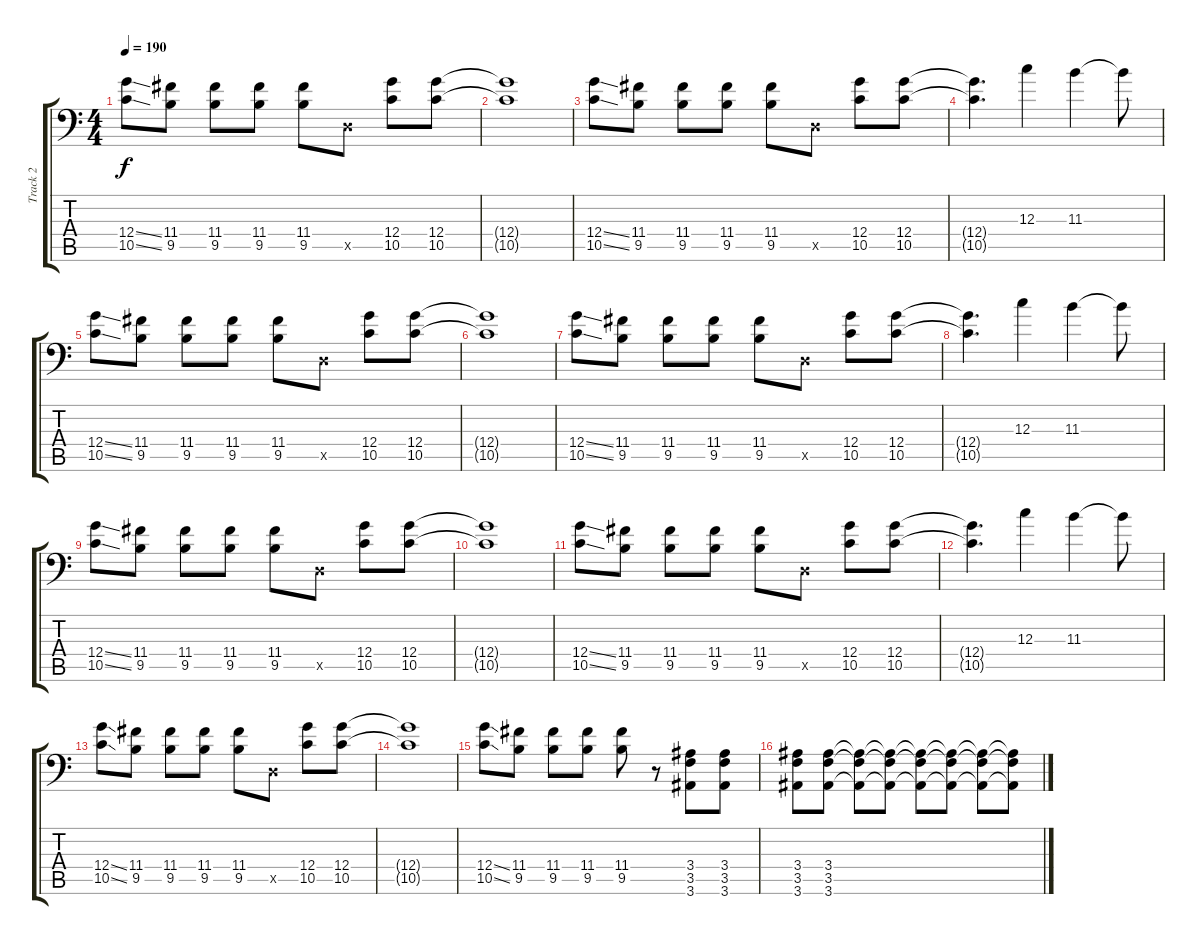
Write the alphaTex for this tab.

\track ("Track 2" "Track 2") {instrument overdrivenguitar}
\staff {score tabs}
\tuning (A3 F3 C3 G2 D2 G1) {hide}
\ts (4 4)
\tempo 190
\clef f4
\ks c
(12.4{ss} 10.5{ss}).8{dy f} (11.4 9.5).8 (11.4 9.5).8 (11.4 9.5).8 (11.4 9.5).8 0.5{x}.8 (12.4 10.5).8 (12.4 10.5).8 |
(12.4{t} 10.5{t}).1 |
(12.4{ss} 10.5{ss}).8 (11.4 9.5).8 (11.4 9.5).8 (11.4 9.5).8 (11.4 9.5).8 0.5{x}.8 (12.4 10.5).8 (12.4 10.5).8 |
(12.4{t} 10.5{t}).4{d} 12.3.4 11.3.4 11.3{t}.8 |
(12.4{ss} 10.5{ss}).8 (11.4 9.5).8 (11.4 9.5).8 (11.4 9.5).8 (11.4 9.5).8 0.5{x}.8 (12.4 10.5).8 (12.4 10.5).8 |
(12.4{t} 10.5{t}).1 |
(12.4{ss} 10.5{ss}).8 (11.4 9.5).8 (11.4 9.5).8 (11.4 9.5).8 (11.4 9.5).8 0.5{x}.8 (12.4 10.5).8 (12.4 10.5).8 |
(12.4{t} 10.5{t}).4{d} 12.3.4 11.3.4 11.3{t}.8 |
(12.4{ss} 10.5{ss}).8 (11.4 9.5).8 (11.4 9.5).8 (11.4 9.5).8 (11.4 9.5).8 0.5{x}.8 (12.4 10.5).8 (12.4 10.5).8 |
(12.4{t} 10.5{t}).1 |
(12.4{ss} 10.5{ss}).8 (11.4 9.5).8 (11.4 9.5).8 (11.4 9.5).8 (11.4 9.5).8 0.5{x}.8 (12.4 10.5).8 (12.4 10.5).8 |
(12.4{t} 10.5{t}).4{d} 12.3.4 11.3.4 11.3{t}.8 |
(12.4{ss} 10.5{ss}).8 (11.4 9.5).8 (11.4 9.5).8 (11.4 9.5).8 (11.4 9.5).8 0.5{x}.8 (12.4 10.5).8 (12.4 10.5).8 |
(12.4{t} 10.5{t}).1 |
(12.4{ss} 10.5{ss}).8 (11.4 9.5).8 (11.4 9.5).8 (11.4 9.5).8 (11.4 9.5).8 r.8 (3.4 3.5 3.6).8{volume 13 instrument overdrivenguitar} (3.4 3.5 3.6).8 |
(3.4 3.5 3.6).8 (3.4 3.5 3.6).8 (3.4{t} 3.5{t} 3.6{t}).8 (3.4{t} 3.5{t} 3.6{t}).8 (3.4{t} 3.5{t} 3.6{t}).8 (3.4{t} 3.5{t} 3.6{t}).8 (3.4{t} 3.5{t} 3.6{t}).8 (3.4{t} 3.5{t} 3.6{t}).8
